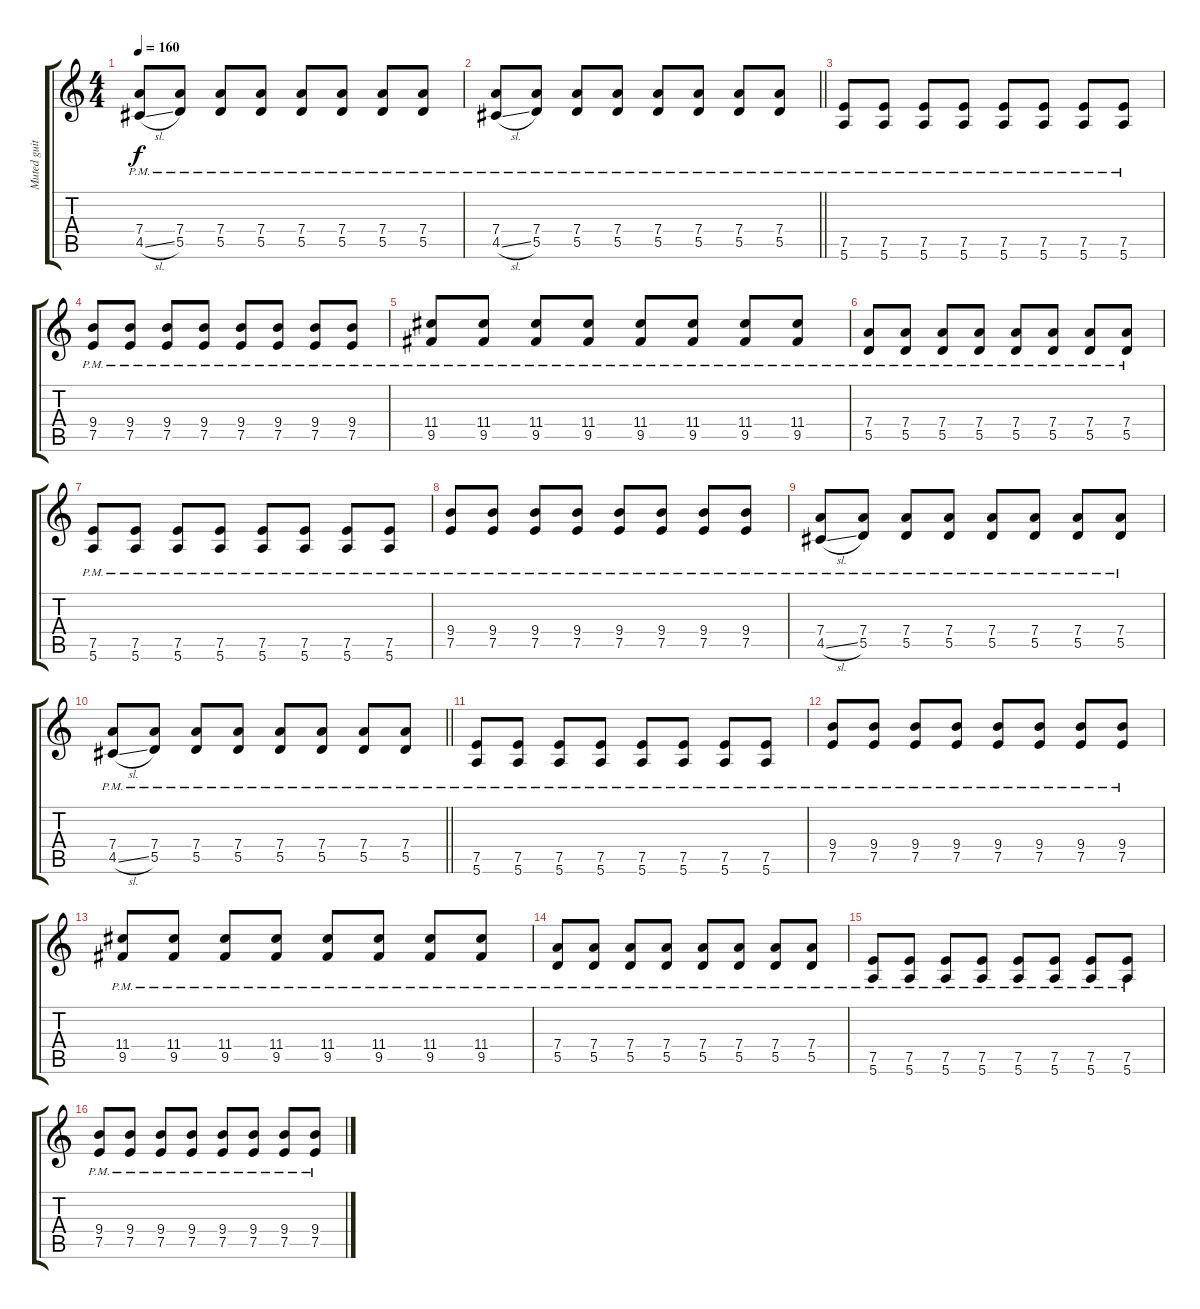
\track ("Muted guitar" "Muted guit") {instrument overdrivenguitar}
\staff {score tabs}
\tuning (E4 B3 G3 D3 A2 E2) {hide}
\ts (4 4)
\tempo 160
\clef g2
\ks c
(7.4{pm} 4.5{sl pm}).8{dy f} (7.4{pm} 5.5{pm}).8 (7.4{pm} 5.5{pm}).8 (7.4{pm} 5.5{pm}).8 (7.4{pm} 5.5{pm}).8 (7.4{pm} 5.5{pm}).8 (7.4{pm} 5.5{pm}).8 (7.4{pm} 5.5{pm}).8 |
\barLineRight lightlight
(7.4{pm} 4.5{sl pm}).8 (7.4{pm} 5.5{pm}).8 (7.4{pm} 5.5{pm}).8 (7.4{pm} 5.5{pm}).8 (7.4{pm} 5.5{pm}).8 (7.4{pm} 5.5{pm}).8 (7.4{pm} 5.5{pm}).8 (7.4{pm} 5.5{pm}).8 |
(7.5{pm} 5.6{pm}).8 (7.5{pm} 5.6{pm}).8 (7.5{pm} 5.6{pm}).8 (7.5{pm} 5.6{pm}).8 (7.5{pm} 5.6{pm}).8 (7.5{pm} 5.6{pm}).8 (7.5{pm} 5.6{pm}).8 (7.5{pm} 5.6{pm}).8 |
(9.4{pm} 7.5{pm}).8 (9.4{pm} 7.5{pm}).8 (9.4{pm} 7.5{pm}).8 (9.4{pm} 7.5{pm}).8 (9.4{pm} 7.5{pm}).8 (9.4{pm} 7.5{pm}).8 (9.4{pm} 7.5{pm}).8 (9.4{pm} 7.5{pm}).8 |
(11.4{pm} 9.5{pm}).8 (11.4{pm} 9.5{pm}).8 (11.4{pm} 9.5{pm}).8 (11.4{pm} 9.5{pm}).8 (11.4{pm} 9.5{pm}).8 (11.4{pm} 9.5{pm}).8 (11.4{pm} 9.5{pm}).8 (11.4{pm} 9.5{pm}).8 |
(7.4{pm} 5.5{pm}).8 (7.4{pm} 5.5{pm}).8 (7.4{pm} 5.5{pm}).8 (7.4{pm} 5.5{pm}).8 (7.4{pm} 5.5{pm}).8 (7.4{pm} 5.5{pm}).8 (7.4{pm} 5.5{pm}).8 (7.4{pm} 5.5{pm}).8 |
(7.5{pm} 5.6{pm}).8 (7.5{pm} 5.6{pm}).8 (7.5{pm} 5.6{pm}).8 (7.5{pm} 5.6{pm}).8 (7.5{pm} 5.6{pm}).8 (7.5{pm} 5.6{pm}).8 (7.5{pm} 5.6{pm}).8 (7.5{pm} 5.6{pm}).8 |
(9.4{pm} 7.5{pm}).8 (9.4{pm} 7.5{pm}).8 (9.4{pm} 7.5{pm}).8 (9.4{pm} 7.5{pm}).8 (9.4{pm} 7.5{pm}).8 (9.4{pm} 7.5{pm}).8 (9.4{pm} 7.5{pm}).8 (9.4{pm} 7.5{pm}).8 |
(7.4{pm} 4.5{sl pm}).8 (7.4{pm} 5.5{pm}).8 (7.4{pm} 5.5{pm}).8 (7.4{pm} 5.5{pm}).8 (7.4{pm} 5.5{pm}).8 (7.4{pm} 5.5{pm}).8 (7.4{pm} 5.5{pm}).8 (7.4{pm} 5.5{pm}).8 |
\barLineRight lightlight
(7.4{pm} 4.5{sl pm}).8 (7.4{pm} 5.5{pm}).8 (7.4{pm} 5.5{pm}).8 (7.4{pm} 5.5{pm}).8 (7.4{pm} 5.5{pm}).8 (7.4{pm} 5.5{pm}).8 (7.4{pm} 5.5{pm}).8 (7.4{pm} 5.5{pm}).8 |
(7.5{pm} 5.6{pm}).8 (7.5{pm} 5.6{pm}).8 (7.5{pm} 5.6{pm}).8 (7.5{pm} 5.6{pm}).8 (7.5{pm} 5.6{pm}).8 (7.5{pm} 5.6{pm}).8 (7.5{pm} 5.6{pm}).8 (7.5{pm} 5.6{pm}).8 |
(9.4{pm} 7.5{pm}).8 (9.4{pm} 7.5{pm}).8 (9.4{pm} 7.5{pm}).8 (9.4{pm} 7.5{pm}).8 (9.4{pm} 7.5{pm}).8 (9.4{pm} 7.5{pm}).8 (9.4{pm} 7.5{pm}).8 (9.4{pm} 7.5{pm}).8 |
(11.4{pm} 9.5{pm}).8 (11.4{pm} 9.5{pm}).8 (11.4{pm} 9.5{pm}).8 (11.4{pm} 9.5{pm}).8 (11.4{pm} 9.5{pm}).8 (11.4{pm} 9.5{pm}).8 (11.4{pm} 9.5{pm}).8 (11.4{pm} 9.5{pm}).8 |
(7.4{pm} 5.5{pm}).8 (7.4{pm} 5.5{pm}).8 (7.4{pm} 5.5{pm}).8 (7.4{pm} 5.5{pm}).8 (7.4{pm} 5.5{pm}).8 (7.4{pm} 5.5{pm}).8 (7.4{pm} 5.5{pm}).8 (7.4{pm} 5.5{pm}).8 |
(7.5{pm} 5.6{pm}).8 (7.5{pm} 5.6{pm}).8 (7.5{pm} 5.6{pm}).8 (7.5{pm} 5.6{pm}).8 (7.5{pm} 5.6{pm}).8 (7.5{pm} 5.6{pm}).8 (7.5{pm} 5.6{pm}).8 (7.5{pm} 5.6{pm}).8 |
(9.4{pm} 7.5{pm}).8 (9.4{pm} 7.5{pm}).8 (9.4{pm} 7.5{pm}).8 (9.4{pm} 7.5{pm}).8 (9.4{pm} 7.5{pm}).8 (9.4{pm} 7.5{pm}).8 (9.4{pm} 7.5{pm}).8 (9.4{pm} 7.5{pm}).8
